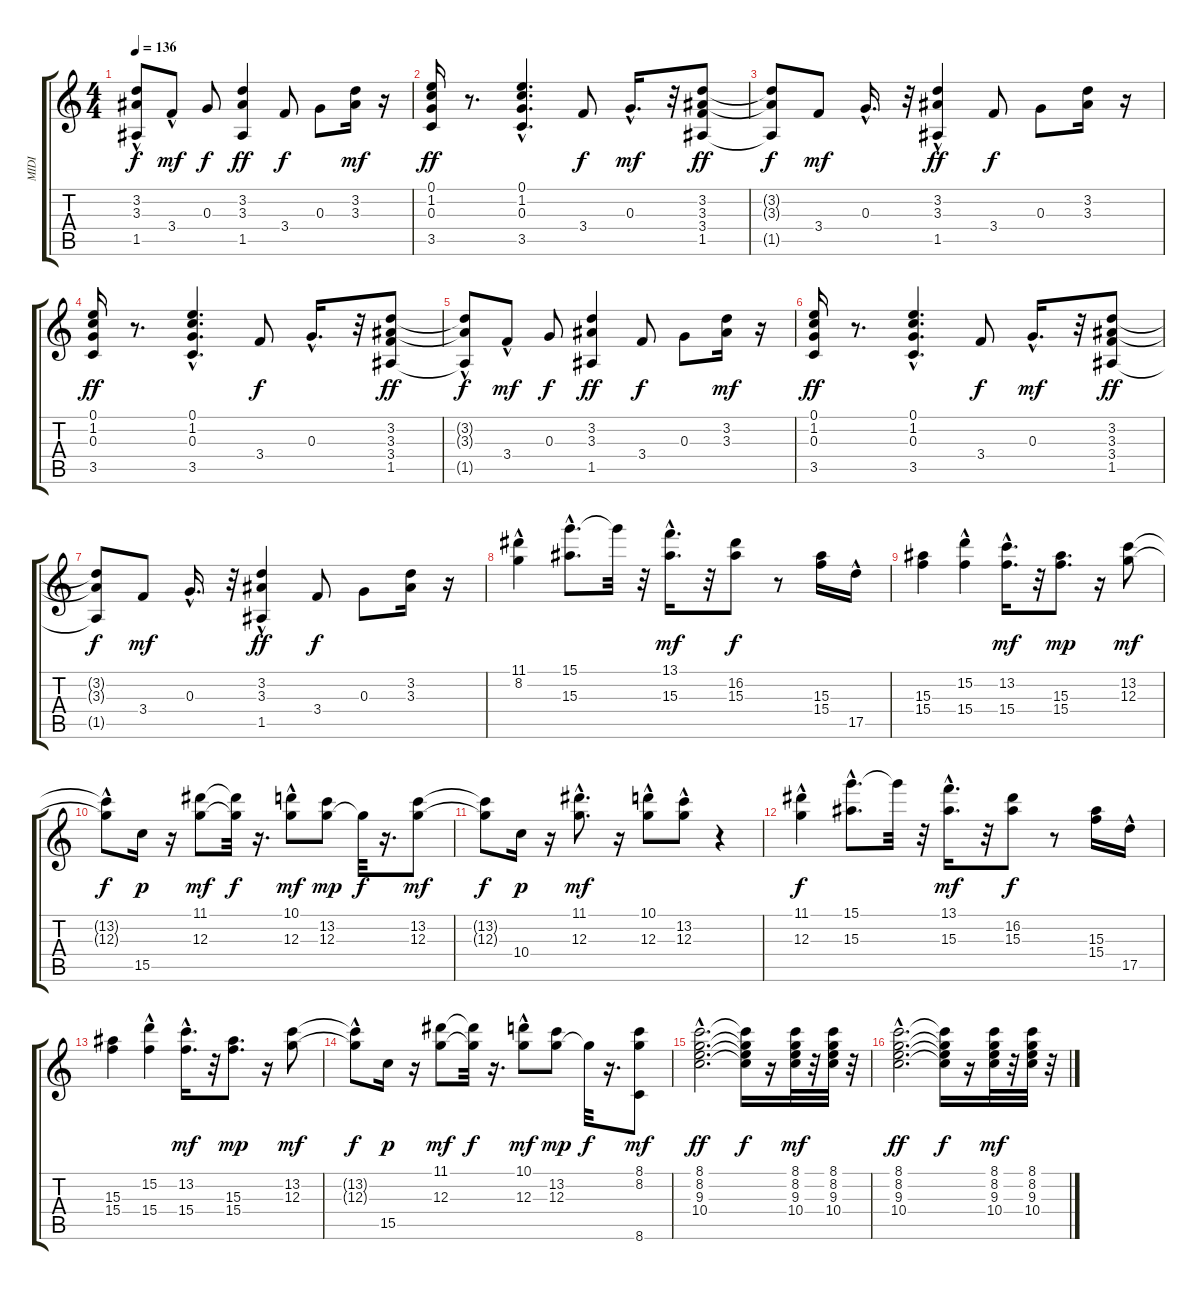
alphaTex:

\track ("MIDI" "MIDI") {instrument electricguitarclean}
\staff {score tabs}
\tuning (E4 B3 G3 D3 A2 E2) {hide}
\ts (4 4)
\tempo 136
\clef g2
\ks c
(3.2{t} 3.3{hac t} 1.5{t}).8{dy f} 3.4{hac}.8{dy mf} 0.3.8{dy f} (3.2 3.3 1.5).4{dy ff} 3.4.8{dy f} 0.3.8 (3.2 3.3).16{dy mf} r.16 |
(0.1 1.2 0.3 3.5).16{dy ff} r.8{d} (0.1 1.2{hac} 0.3 3.5).4{d} 3.4.8{dy f} 0.3{hac}.16{d dy mf} r.32 (3.2 3.3 3.4 1.5).8{dy ff} |
(3.2{t} 3.3{t} 1.5{t}).8{dy f} 3.4.8{dy mf} 0.3{hac}.16{d} r.32 (3.2{hac} 3.3 1.5).4{dy ff} 3.4.8{dy f} 0.3.8 (3.2 3.3).16 r.16 |
(0.1 1.2 0.3 3.5).16{dy ff} r.8{d} (0.1{hac} 1.2{hac} 0.3{hac} 3.5).4{d} 3.4.8{dy f} 0.3{hac}.16{d} r.32 (3.2 3.3 3.4 1.5).8{dy ff} |
(3.2{t} 3.3{hac t} 1.5{t}).8{dy f} 3.4{hac}.8{dy mf} 0.3.8{dy f} (3.2 3.3 1.5).4{dy ff} 3.4.8{dy f} 0.3.8 (3.2 3.3).16{dy mf} r.16 |
(0.1 1.2 0.3 3.5).16{dy ff} r.8{d} (0.1 1.2{hac} 0.3 3.5).4{d} 3.4.8{dy f} 0.3{hac}.16{d dy mf} r.32 (3.2 3.3 3.4 1.5).8{dy ff} |
(3.2{t} 3.3{t} 1.5{t}).8{dy f} 3.4.8{dy mf} 0.3{hac}.16{d} r.32 (3.2{hac} 3.3 1.5).4{dy ff} 3.4.8{dy f} 0.3.8 (3.2 3.3).16 r.16 |
(11.1{hac} 8.2{hac}).4 (15.1{hac} 15.3).8{d} 15.1{t}.32 r.32 (13.1{hac} 15.3).16{d dy mf} r.32 (16.2 15.3).8{dy f} r.8 (15.3 15.4).16 17.5{hac}.16 |
(15.3 15.4).4 (15.2 15.4{hac}).4 (13.2 15.4{hac}).16{d dy mf} r.32 (15.3 15.4).8{d dy mp} r.16 (13.2 12.3).8{dy mf} |
(13.2{hac t} 12.3{t}).8{dy f} 15.5.16{dy p} r.16 (11.1 12.3).8{dy mf} (11.1{t} 12.3{t}).32{dy f} r.16{d} (10.1{hac} 12.3).8{dy mf} (13.2 12.3).8{dy mp} 12.3{t}.32{dy f} r.16{d} (13.2 12.3).8{dy mf} |
(13.2{t} 12.3{t}).8{dy f} 10.4.16{dy p} r.16 (11.1 12.3{hac}).8{d dy mf} r.16 (10.1 12.3{hac}).8 (13.2{hac} 12.3).8 r.4 |
(11.1{hac} 12.3{hac}).4{dy f} (15.1{hac} 15.3).8{d} 15.1{t}.32 r.32 (13.1{hac} 15.3).16{d dy mf} r.32 (16.2 15.3).8{dy f} r.8 (15.3 15.4).16 17.5{hac}.16 |
(15.3 15.4).4 (15.2 15.4{hac}).4 (13.2 15.4{hac}).16{d dy mf} r.32 (15.3 15.4).8{d dy mp} r.16 (13.2 12.3).8{dy mf} |
(13.2{hac t} 12.3{t}).8{dy f} 15.5.16{dy p} r.16 (11.1 12.3).8{dy mf} (11.1{t} 12.3{t}).32{dy f} r.16{d} (10.1{hac} 12.3{hac}).8{dy mf} (13.2 12.3).8{dy mp} 12.3{t}.32{dy f} r.16{d} (8.1 8.2 8.6).8{dy mf} |
(8.1{hac} 8.2{hac} 9.3{hac} 10.4{hac}).2{d dy ff} (8.1{t} 8.2{t} 9.3{t} 10.4{t}).16{dy f} r.16 (8.1 8.2 9.3 10.4).32{dy mf} r.32 (8.1 8.2 9.3 10.4).32 r.32 |
(8.1{hac} 8.2{hac} 9.3{hac} 10.4{hac}).2{d dy ff} (8.1{t} 8.2{t} 9.3{t} 10.4{t}).16{dy f} r.16 (8.1 8.2 9.3 10.4).32{dy mf} r.32 (8.1 8.2 9.3 10.4).32 r.32
